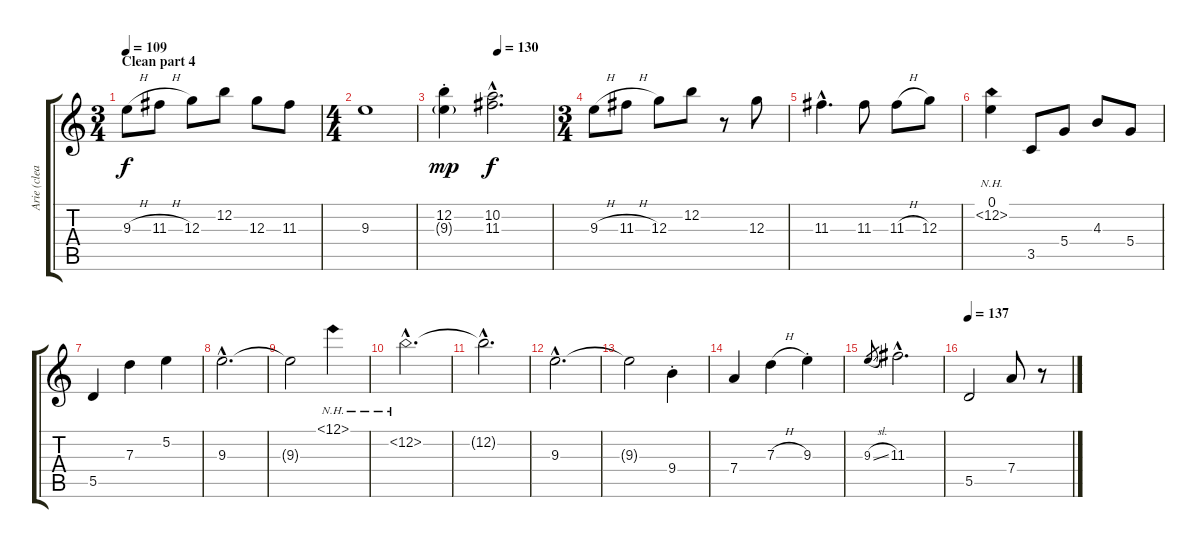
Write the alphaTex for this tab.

\track ("Arie (clean)" "Arie (clea") {instrument electricguitarclean}
\staff {score tabs}
\tuning (E4 B3 G3 D3 A2 E2) {hide}
\ts (3 4)
\section ("" "Clean part 4")
\tempo 109
\clef g2
\ks c
9.3{h}.8{dy f} 11.3{h}.8 12.3.8 12.2.8 12.3.8 11.3.8 |
\ts (4 4)
9.3.1 |
\tempo (130 0.5)
(12.2{st} 9.3{g st}).4{dy mp} (10.2{hac} 11.3{hac}).2{d dy f} |
\ts (3 4)
9.3{h}.8 11.3{h}.8 12.3.8 12.2.8 r.8 12.3.8 |
11.3{hac}.4{d} 11.3.8 11.3{h}.8 12.3.8 |
(0.1 12.2{nh}).4 3.5.8 5.4.8 4.3.8 5.4.8 |
5.5.4 7.3.4 5.2.4 |
9.3{hac}.2{d} |
9.3{t}.2 12.1{nh}.4 |
12.2{nh hac}.2{d} |
12.2{hac t}.2{d} |
9.3{hac}.2{d} |
9.3{t}.2 9.4{st}.4 |
7.4.4 7.3{h}.4 9.3{st}.4 |
9.3{sl}.8{gr} 11.3{hac}.2{d} |
\tempo 137
5.5.2 7.4.8 r.8
